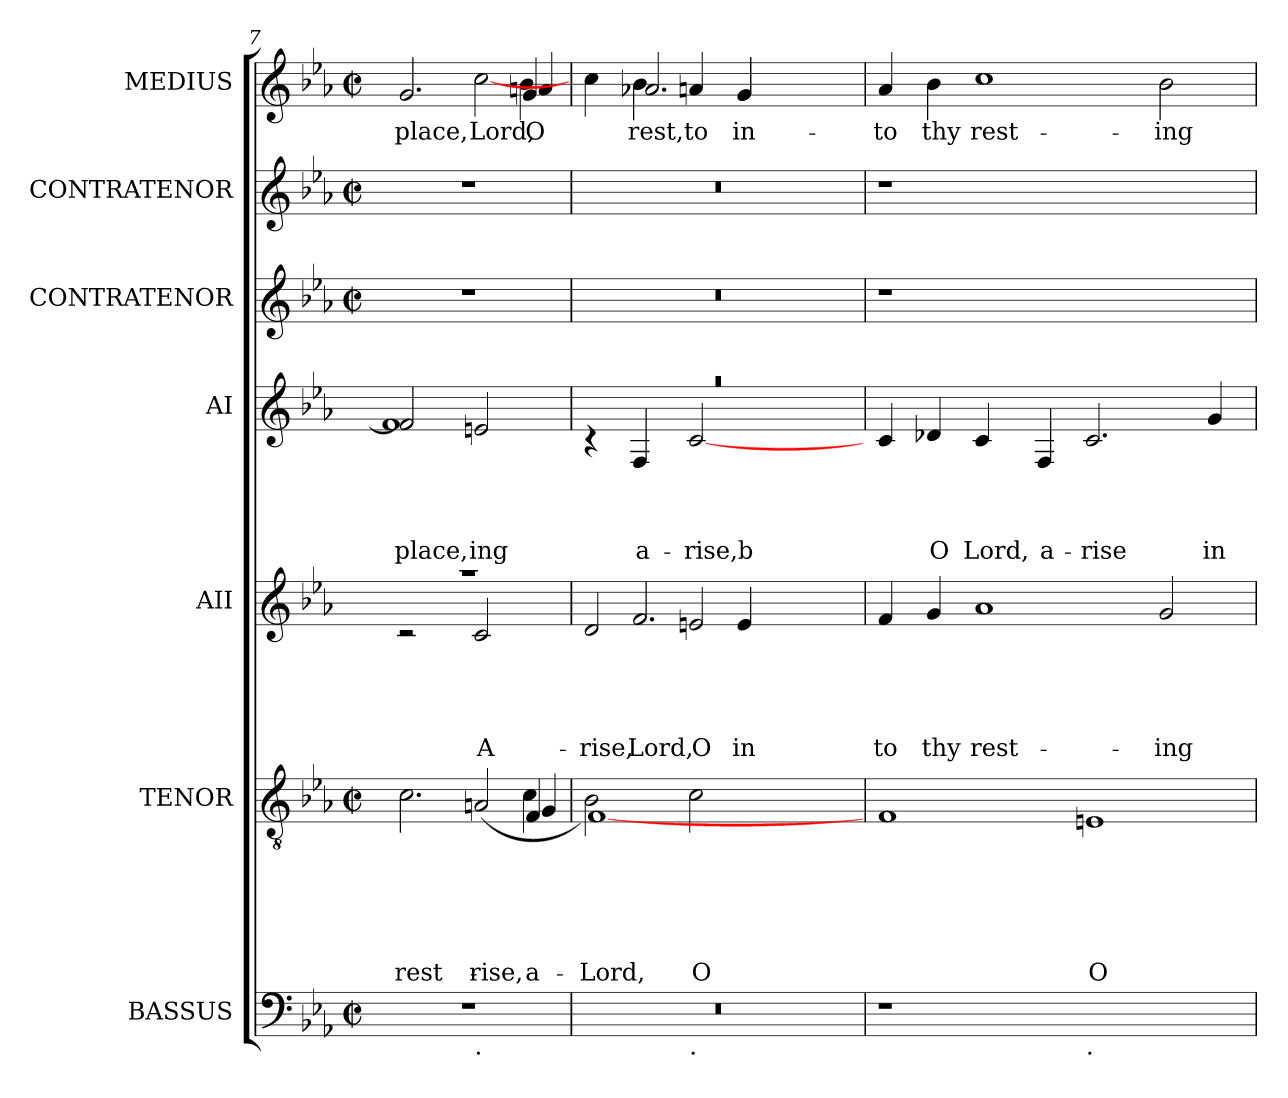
**kern	**kern	**text	**text	**text	**text	**text	**text	**kern	**text	**text	**text	**text	**text	**kern	**text	**text	**text	**text	**kern	**kern	**kern	**text
*part7	*part6	*part6	*part6	*part6	*part6	*part6	*part6	*part5	*part5	*part5	*part5	*part5	*part5	*part4	*part4	*part4	*part4	*part4	*part3	*part2	*part1	*part1
*staff7	*staff6	*staff6	*staff6	*staff6	*staff6	*staff6	*staff6	*staff5	*staff5	*staff5	*staff5	*staff5	*staff5	*staff4	*staff4	*staff4	*staff4	*staff4	*staff3	*staff2	*staff1	*staff1
*I"BASSUS	*I"TENOR	*	*	*	*	*	*	*I"AII	*	*	*	*	*	*I"AI	*	*	*	*	*I"CONTRATENOR	*I"CONTRATENOR	*I"MEDIUS	*
*I'B	*I'T	*	*	*	*	*	*	*I'AII	*	*	*	*	*	*I'AI	*	*	*	*	*	*	*	*
*clefF4	*clefGv2	*	*	*	*	*	*	*clefG2	*	*	*	*	*	*clefG2	*	*	*	*	*clefG2	*clefG2	*clefG2	*
*k[b-e-a-]	*k[b-e-a-]	*	*	*	*	*	*	*k[b-e-a-]	*	*	*	*	*	*k[b-e-a-]	*	*	*	*	*k[b-e-a-]	*k[b-e-a-]	*k[b-e-a-]	*
*E-:	*E-:	*	*	*	*	*	*	*E-:	*	*	*	*	*	*E-:	*	*	*	*	*E-:	*E-:	*E-:	*
*M2/2	*M2/2	*	*	*	*	*	*	*	*	*	*	*	*	*	*	*	*	*	*M2/2	*M2/2	*M2/2	*
*met(c|)	*met(c|)	*	*	*	*	*	*	*	*	*	*	*	*	*	*	*	*	*	*met(c|)	*met(c|)	*met(c|)	*
=7	=7	=7	=7	=7	=7	=7	=7	=7	=7	=7	=7	=7	=7	=7	=7	=7	=7	=7	=7	=7	=7	=7
!	!	!	!	!	!	!	!LO:LY:b:rj	!	!	!	!	!	!	!	!	!	!	!LO:LY:b	!	!	!	!LO:LY:b
*^	*^	*	*	*	*	*	*	*^	*	*	*	*	*	*^	*	*	*	*	*	*	*^	*
*	*	*	*^	*	*	*	*	*	*	*	*	*	*	*	*	*	*	*	*	*	*	*	*	*	*	*^	*
*	*	*	*	*^	*	*	*	*	*	*	*	*	*	*	*	*	*	*	*	*	*	*	*	*	*	*	*	*^	*
1r	2ryy	2.c\	2.ryy	2.ryy	2ryy	.	.	.	.	.	rest-	1raa	2rc	.	.	.	.	.	2f/]	1f	.	.	.	place,	1r	1r	2.g/	2.ryy	2.ryy	2ryy	place,
!	!LO:TX:b:t=.	!	!	!	!	!	!	!	!	!	!	!	!	!	!	!	!	!	!	!	!	!	!	!	!	!	!	!	!	!	!
!	!	!	!	!	!	!	!	!	!	!	!LO:LY:b	!	!	!	!	!	!	!LO:LY:b	!	!	!	!	!	!LO:LY:b	!	!	!	!	!	!	!LO:LY:b
.	2ryy	.	.	.	(2An/	.	.	.	.	.	-rise,	.	2c/	.	.	.	.	A-	2en/	.	.	.	.	-ing	.	.	.	.	.	[>2cc\	Lord,
!	!	!	!	!	!	!	!	!	!	!	!LO:LY:b	!	!	!	!	!	!	!	!	!	!	!	!	!	!	!	!	!	!	!	!
!	!	!	!	!	!	!	!	!	!	!	!LO:LY:b	!	!	!	!	!	!	!	!	!	!	!	!	!	!	!	!	!	!	!	!
!	!	!	!	!	!	!	!	!	!	!	!LO:LY:b	!	!	!	!	!	!	!	!	!	!	!	!	!	!	!	!	!	!	!	!LO:LY:b
!	!	!	!	!	!	!	!	!	!	!	!	!	!	!	!	!	!	!	!	!	!	!	!	!	!	!	!	!	!	!	!LO:LY:b
!	!	!	!	!	!	!	!	!	!	!	!	!	!	!	!	!	!	!	!	!	!	!	!	!	!	!	!	!	!	!	!LO:LY:b
.	.	4c\	4F/	4G/	.	.	.	.	.	.	a-	.	.	.	.	.	.	.	.	.	.	.	.	.	.	.	4g/	4an/	4b-\	.	O
*	*	*	*	*v	*v	*	*	*	*	*	*	*	*	*	*	*	*	*	*	*	*	*	*	*	*	*	*	*	*v	*v	*
*	*	*	*	*	*	*	*	*	*	*	*v	*v	*	*	*	*	*	*	*	*	*	*	*	*	*	*	*	*	*
=8	=8	=8	=8	=8	=8	=8	=8	=8	=8	=8	=8	=8	=8	=8	=8	=8	=8	=8	=8	=8	=8	=8	=8	=8	=8	=8	=8	=8
!	!	!	!	!	!	!	!	!	!	!LO:LY:b	!	!	!	!	!	!LO:LY:b	!	!	!	!	!	!	!	!	!	!	!	!
*	*	*	*	*	*	*	*	*	*	*	*^	*	*	*	*	*	*	*	*	*	*	*	*	*	*	*	*	*
*	*	*	*v	*v	*	*	*	*	*	*	*	*^	*	*	*	*	*	*	*	*	*	*	*	*	*	*	*	*	*
1r	2ryy	2B-\)	[>1F	.	.	.	.	.	Lord,	2d/	4ryy	2.ryy	.	.	.	.	-rise,	1raa	4rc	.	.	.	.	1r	1r	4cc\	4ryy	2.ryy	.
!	!	!	!	!	!	!	!	!	!	!	!	!	!	!	!	!	!LO:LY:b	!	!	!	!	!	!LO:LY:b	!	!	!	!	!	!LO:LY:b
!	!	!	!	!	!	!	!	!	!	!	!	!	!	!	!	!	!	!	!	!	!	!	!	!	!	!	!	!	!LO:LY:b
.	.	.	.	.	.	.	.	.	.	.	2.f/	.	.	.	.	.	Lord,	.	4F/	.	.	.	a-	.	.	4b-\	2.a-X/	.	rest,
!	!LO:TX:b:t=.	!	!	!	!	!	!	!	!	!	!	!	!	!	!	!	!	!	!	!	!	!	!	!	!	!	!	!	!
!	!	!	!	!	!	!	!	!	!LO:LY:b	!	!	!	!	!	!	!	!LO:LY:b	!	!	!	!	!	!LO:LY:b	!	!	!	!	!	!LO:LY:b:rj
.	2ryy	2c\	.	.	.	.	.	.	O	2en/	.	.	.	.	.	.	O	.	[>2c/	.	.	.	-rise,b	.	.	4an/	.	.	-to
!	!	!	!	!	!	!	!	!	!	!	!	!	!	!	!	!	!LO:LY:b	!	!	!	!	!	!	!	!	!	!	!	!LO:LY:b
!	!	!	!	!	!	!	!	!	!	!	!	!	!	!	!	!	!	!	!	!	!	!	!	!	!	!	!	!	!LO:LY:b
.	.	.	.	.	.	.	.	.	.	.	.	4e/	.	.	.	.	in-	.	.	.	.	.	.	.	.	4g/	.	4g/	in-
*	*	*v	*v	*	*	*	*	*	*	*	*	*	*	*	*	*	*	*v	*v	*	*	*	*	*	*	*	*	*	*
!!LO:PB:g=z
=9	=9	=9	=9	=9	=9	=9	=9	=9	=9	=9	=9	=9	=9	=9	=9	=9	=9	=9	=9	=9	=9	=9	=9	=9	=9	=9	=9
!	!	!	!	!	!	!	!	!	!	!	!	!	!	!	!	!LO:LY:b	!	!	!	!	!	!	!	!	!	!	!LO:LY:b
*v	*v	*	*	*	*	*	*	*	*v	*v	*v	*	*	*	*	*	*	*	*	*	*	*	*	*v	*v	*v	*
1r	1F	.	.	.	.	.	.	4f/	.	.	.	.	-to	4c/	.	.	.	.	1r	1r	4a-/	-to
!	!	!	!	!	!	!	!	!	!	!	!	!	!LO:LY:b	!	!	!	!	!LO:LY:b	!	!	!	!LO:LY:b
.	.	.	.	.	.	.	.	4g/	.	.	.	.	thy	4d-X/	.	.	.	O	.	.	4b-\	thy
!	!	!	!	!	!	!	!	!	!	!	!	!	!LO:LY:b:rj	!	!	!	!	!LO:LY:b	!	!	!	!LO:LY:b:rj
.	.	.	.	.	.	.	.	1a-	.	.	.	.	rest-	4c/	.	.	.	Lord,	.	.	1cc	rest-
!	!	!	!	!	!	!	!	!	!	!	!	!	!	!	!	!	!	!LO:LY:b	!	!	!	!
.	.	.	.	.	.	.	.	.	.	.	.	.	.	4F/	.	.	.	a-	.	.	.	.
!LO:TX:b:t=.	!	!	!	!	!	!	!	!	!	!	!	!	!	!	!	!	!	!	!	!	!	!
!	!	!	!	!	!	!	!LO:LY:b	!	!	!	!	!	!	!	!	!	!	!LO:LY:b	!	!	!	!
1ryy	1En	.	.	.	.	.	O	.	.	.	.	.	.	2.c/	.	.	.	-rise	1ryy	1ryy	.	.
!	!	!	!	!	!	!	!	!	!	!	!	!	!LO:LY:b	!	!	!	!	!	!	!	!	!LO:LY:b
.	.	.	.	.	.	.	.	2g/	.	.	.	.	-ing	.	.	.	.	.	.	.	2b-\	-ing
!	!	!	!	!	!	!	!	!	!	!	!	!	!	!	!	!	!	!LO:LY:b	!	!	!	!
.	.	.	.	.	.	.	.	.	.	.	.	.	.	4g/	.	.	.	in-	.	.	.	.
=	=	=	=	=	=	=	=	=	=	=	=	=	=	=	=	=	=	=	=	=	=	=
*-	*-	*-	*-	*-	*-	*-	*-	*-	*-	*-	*-	*-	*-	*-	*-	*-	*-	*-	*-	*-	*-	*-
